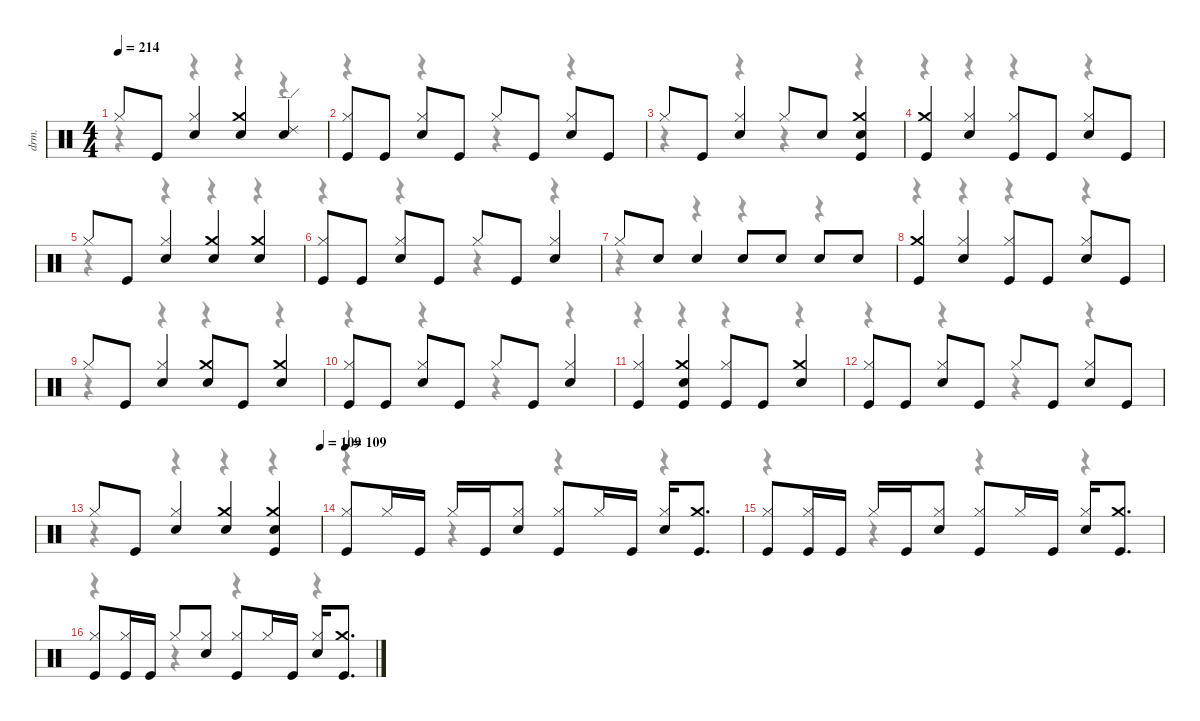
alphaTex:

\defaultSystemsLayout 4
\hideDynamics
\bracketExtendMode nobrackets
\otherSystemsTrackNameOrientation horizontal
\track ("Lars Ulrich" "drm.") {instrument percussion}
\staff {score}
\articulation defaults
\voice
\ts (4 4)
\tempo 214
\clef neutral
\ks c "Hi-Hat (closed)".8{dy f beam Up} "Kick (hit)".8{beam Up}
("Snare (hit) 2" "Hi-Hat (closed)").4{beam Up} ("Crash medium (hit)" "Snare (hit) 2").4{beam Up} ("Ride (edge) 2" "Snare (hit) 2").4{beam Up} |
("Kick (hit)" "Hi-Hat (closed)").8{beam Up} "Kick (hit)".8{beam Up} ("Snare (hit) 2" "Hi-Hat (closed)").8{beam Up} "Kick (hit)".8{beam Up} "Hi-Hat (closed)".8{beam Up} "Kick (hit)".8{beam Up} ("Snare (hit) 2" "Hi-Hat (closed)").8{beam Up} "Kick (hit)".8{beam Up} |
"Hi-Hat (closed)".8{beam Up} "Kick (hit)".8{beam Up} ("Snare (hit) 2" "Hi-Hat (closed)").4{beam Up} "Hi-Hat (closed)".8{beam Up} "Snare (hit) 2".8{beam Up} ("Kick (hit)" "Crash medium (hit)" "Snare (hit) 2").4{beam Up} |
("Kick (hit)" "Crash medium (hit)").4{beam Up} ("Hi-Hat (closed)" "Snare (hit) 2").4{beam Up} ("Kick (hit)" "Hi-Hat (closed)").8{beam Up} "Kick (hit)".8{beam Up} ("Snare (hit) 2" "Hi-Hat (closed)").8{beam Up} "Kick (hit)".8{beam Up} |
"Hi-Hat (closed)".8{beam Up} "Kick (hit)".8{beam Up} ("Snare (hit) 2" "Hi-Hat (closed)").4{beam Up} ("Crash medium (hit)" "Snare (hit) 2").4{beam Up} ("Crash medium (hit)" "Snare (hit) 2").4{beam Up} |
("Kick (hit)" "Hi-Hat (closed)").8{beam Up} "Kick (hit)".8{beam Up} ("Snare (hit) 2" "Hi-Hat (closed)").8{beam Up} "Kick (hit)".8{beam Up} "Hi-Hat (closed)".8{beam Up} "Kick (hit)".8{beam Up} ("Snare (hit) 2" "Hi-Hat (closed)").4{beam Up} |
"Hi-Hat (closed)".8{beam Up} "Snare (hit) 2".8{beam Up} "Snare (hit) 2".4{beam Up} "Snare (hit) 2".8{beam Up} "Snare (hit) 2".8{beam Up} "Snare (hit) 2".8{beam Up} "Snare (hit) 2".8{beam Up} |
("Kick (hit)" "Crash medium (hit)").4{beam Up} ("Snare (hit) 2" "Hi-Hat (closed)").4{beam Up} ("Kick (hit)" "Hi-Hat (closed)").8{beam Up} "Kick (hit)".8{beam Up} ("Snare (hit) 2" "Hi-Hat (closed)").8{beam Up} "Kick (hit)".8{beam Up} |
"Hi-Hat (closed)".8{beam Up} "Kick (hit)".8{beam Up} ("Snare (hit) 2" "Hi-Hat (closed)").4{beam Up} ("Crash medium (hit)" "Snare (hit) 2").8{beam Up} "Kick (hit)".8{beam Up} ("Crash medium (hit)" "Snare (hit) 2").4{beam Up} |
("Hi-Hat (closed)" "Kick (hit)").8{beam Up} "Kick (hit)".8{beam Up} ("Snare (hit) 2" "Hi-Hat (closed)").8{beam Up} "Kick (hit)".8{beam Up} "Hi-Hat (closed)".8{beam Up} "Kick (hit)".8{beam Up} ("Snare (hit) 2" "Hi-Hat (closed)").4{beam Up} |
("Kick (hit)" "Hi-Hat (closed)").4{beam Up} ("Crash medium (hit)" "Kick (hit)" "Snare (hit) 2").4{beam Up} ("Kick (hit)" "Hi-Hat (closed)").8{beam Up} "Kick (hit)".8{beam Up} ("Snare (hit) 2" "Crash medium (hit)").4{beam Up} |
("Hi-Hat (closed)" "Kick (hit)").8{beam Up} "Kick (hit)".8{beam Up} ("Snare (hit) 2" "Hi-Hat (closed)").8{beam Up} "Kick (hit)".8{beam Up} "Hi-Hat (closed)".8{beam Up} "Kick (hit)".8{beam Up} ("Snare (hit) 2" "Hi-Hat (closed)").8{beam Up} "Kick (hit)".8{beam Up} |
\tempo (109 1)
"Hi-Hat (closed)".8{beam Up} "Kick (hit)".8{beam Up} ("Snare (hit) 2" "Hi-Hat (closed)").4{beam Up} ("Crash medium (hit)" "Snare (hit) 2").4{beam Up} ("Crash medium (hit)" "Kick (hit)" "Snare (hit) 2").4{beam Up} |
\tempo 109
("Kick (hit)" "Hi-Hat (closed)").8{beam Up} "Hi-Hat (closed)".16{beam Up} "Kick (hit)".16{beam Up} "Hi-Hat (closed)".16{beam Up} "Kick (hit)".16{beam Up} ("Snare (hit) 2" "Hi-Hat (closed)").8{beam Up} ("Kick (hit)" "Hi-Hat (closed)").8{beam Up} "Hi-Hat (closed)".16{beam Up} "Kick (hit)".16{beam Up} ("Snare (hit) 2" "Hi-Hat (closed)").16{beam Up} ("Kick (hit)" "Crash medium (hit)").8{d beam Up} |
("Kick (hit)" "Hi-Hat (closed)").8{beam Up} ("Kick (hit)" "Hi-Hat (closed)").16{beam Up} "Kick (hit)".16{beam Up} "Hi-Hat (closed)".16{beam Up} "Kick (hit)".16{beam Up} ("Snare (hit) 2" "Hi-Hat (closed)").8{beam Up} ("Kick (hit)" "Hi-Hat (closed)").8{beam Up} "Hi-Hat (closed)".16{beam Up} "Kick (hit)".16{beam Up} ("Snare (hit) 2" "Hi-Hat (closed)").16{beam Up} ("Kick (hit)" "Crash medium (hit)").8{d beam Up} |
("Kick (hit)" "Hi-Hat (closed)").8{beam Up} ("Kick (hit)" "Hi-Hat (closed)").16{beam Up} "Kick (hit)".16{beam Up} "Hi-Hat (closed)".8{beam Up} ("Snare (hit) 2" "Hi-Hat (closed)").8{beam Up} ("Kick (hit)" "Hi-Hat (closed)").8{beam Up} "Hi-Hat (closed)".16{beam Up} "Kick (hit)".16{beam Up} ("Snare (hit) 2" "Hi-Hat (closed)").16{beam Up} ("Kick (hit)" "Crash medium (hit)").8{d beam Up}
\voice
\clef neutral
\ottava regular
\simile none
\ks c
r.4{dy mf beam Down} r.4{beam Down} r.4{beam Down} r.4{beam Down} |
r.4{beam Down} r.4{beam Down} r.4{beam Down} r.4{beam Down} |
r.4{beam Down} r.4{beam Down} r.4{beam Down} r.4{beam Down} |
r.4{beam Down} r.4{beam Down} r.4{beam Down} r.4{beam Down} |
r.4{beam Down} r.4{beam Down} r.4{beam Down} r.4{beam Down} |
r.4{beam Down} r.4{beam Down} r.4{beam Down} r.4{beam Down} |
r.4{beam Down} r.4{beam Down} r.4{beam Down} r.4{beam Down} |
r.4{beam Down} r.4{beam Down} r.4{beam Down} r.4{beam Down} |
r.4{beam Down} r.4{beam Down} r.4{beam Down} r.4{beam Down} |
r.4{beam Down} r.4{beam Down} r.4{beam Down} r.4{beam Down} |
r.4{beam Down} r.4{beam Down} r.4{beam Down} r.4{beam Down} |
r.4{beam Down} r.4{beam Down} r.4{beam Down} r.4{beam Down} |
r.4{beam Down} r.4{beam Down} r.4{beam Down} r.4{beam Down} |
r.4{beam Down} r.4{beam Down} r.4{beam Down} r.4{beam Down} |
r.4{beam Down} r.4{beam Down} r.4{beam Down} r.4{beam Down} |
r.4{beam Down} r.4{beam Down} r.4{beam Down} r.4{beam Down}
